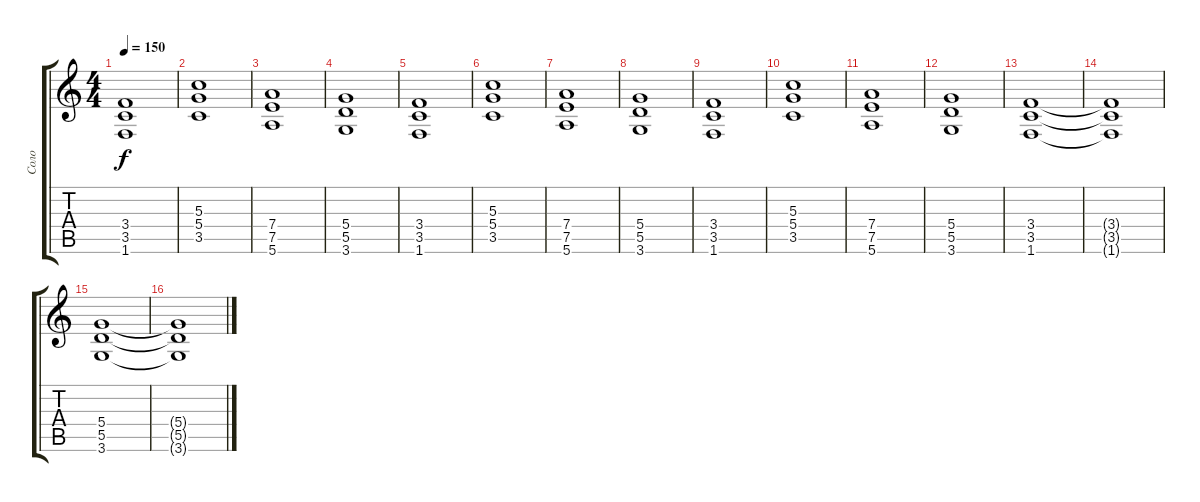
\track ("Соло" "Соло") {instrument distortionguitar}
\staff {score tabs}
\tuning (E4 B3 G3 D3 A2 E2) {hide}
\ts (4 4)
\tempo 150
\clef g2
\ks c
(3.4 3.5 1.6).1{dy f} |
(5.3 5.4 3.5).1 |
(7.4 7.5 5.6).1 |
(5.4 5.5 3.6).1 |
(3.4 3.5 1.6).1 |
(5.3 5.4 3.5).1 |
(7.4 7.5 5.6).1 |
(5.4 5.5 3.6).1 |
(3.4 3.5 1.6).1 |
(5.3 5.4 3.5).1 |
(7.4 7.5 5.6).1 |
(5.4 5.5 3.6).1 |
(3.4 3.5 1.6).1 |
(3.4{t} 3.5{t} 1.6{t}).1 |
(5.4 5.5 3.6).1 |
(5.4{t} 5.5{t} 3.6{t}).1
